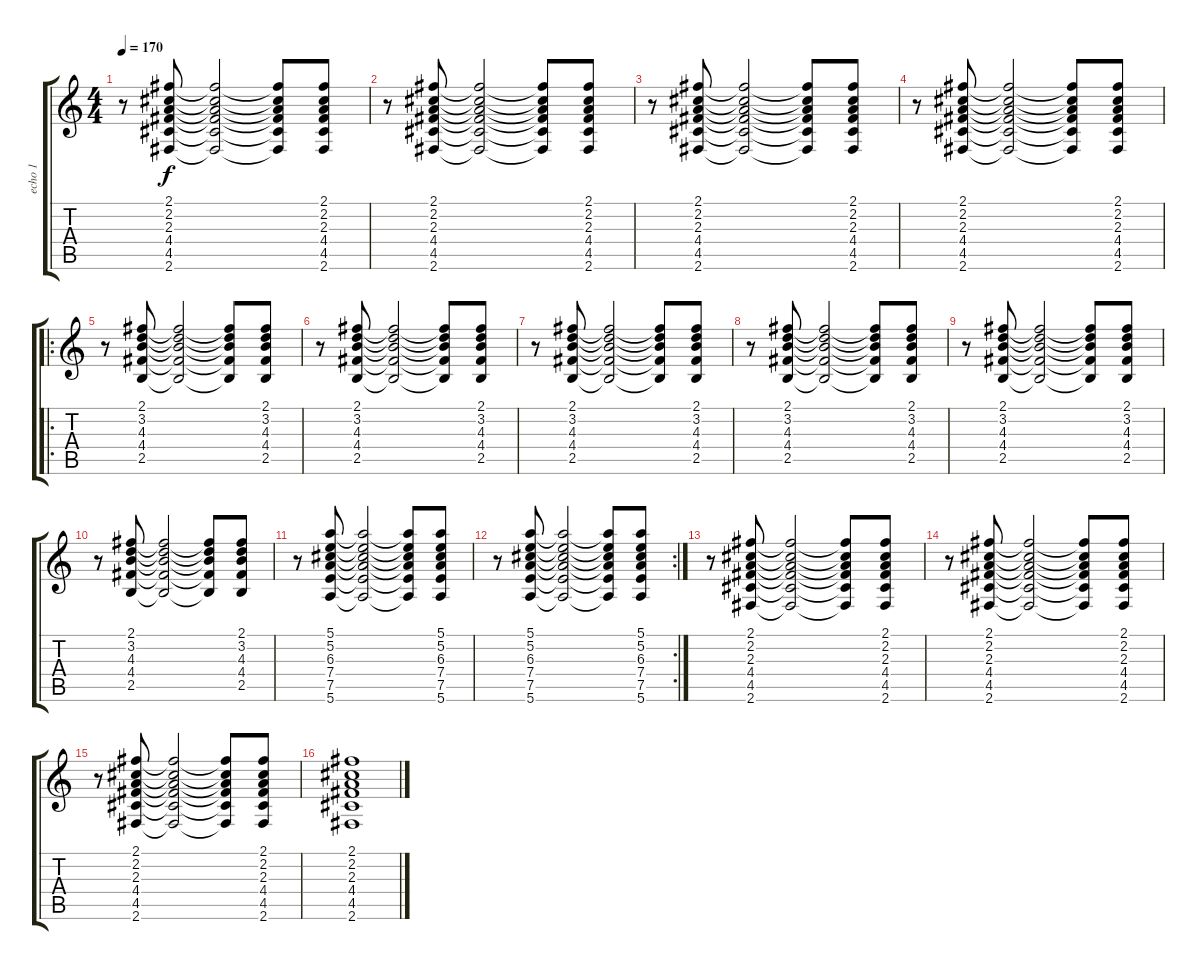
\track ("echo 1" "echo 1") {instrument acousticguitarnylon}
\staff {score tabs}
\tuning (E4 B3 G3 D3 A2 E2) {hide}
\ts (4 4)
\tempo 170
\clef g2
\ks c
r.8{dy f instrument acousticguitarnylon} (2.1 2.2 2.3 4.4 4.5 2.6).8 (2.1{t} 2.2{t} 2.3{t} 4.4{t} 4.5{t} 2.6{t}).2 (2.1{t} 2.2{t} 2.3{t} 4.4{t} 4.5{t} 2.6{t}).8 (2.1 2.2 2.3 4.4 4.5 2.6).8 |
r.8 (2.1 2.2 2.3 4.4 4.5 2.6).8 (2.1{t} 2.2{t} 2.3{t} 4.4{t} 4.5{t} 2.6{t}).2 (2.1{t} 2.2{t} 2.3{t} 4.4{t} 4.5{t} 2.6{t}).8 (2.1 2.2 2.3 4.4 4.5 2.6).8 |
r.8 (2.1 2.2 2.3 4.4 4.5 2.6).8 (2.1{t} 2.2{t} 2.3{t} 4.4{t} 4.5{t} 2.6{t}).2 (2.1{t} 2.2{t} 2.3{t} 4.4{t} 4.5{t} 2.6{t}).8 (2.1 2.2 2.3 4.4 4.5 2.6).8 |
r.8 (2.1 2.2 2.3 4.4 4.5 2.6).8 (2.1{t} 2.2{t} 2.3{t} 4.4{t} 4.5{t} 2.6{t}).2 (2.1{t} 2.2{t} 2.3{t} 4.4{t} 4.5{t} 2.6{t}).8 (2.1 2.2 2.3 4.4 4.5 2.6).8 |
\ro
r.8 (2.1 3.2 4.3 4.4 2.5).8 (2.1{t} 3.2{t} 4.3{t} 4.4{t} 2.5{t}).2 (2.1{t} 3.2{t} 4.3{t} 4.4{t} 2.5{t}).8 (2.1 3.2 4.3 4.4 2.5).8 |
r.8 (2.1 3.2 4.3 4.4 2.5).8 (2.1{t} 3.2{t} 4.3{t} 4.4{t} 2.5{t}).2 (2.1{t} 3.2{t} 4.3{t} 4.4{t} 2.5{t}).8 (2.1 3.2 4.3 4.4 2.5).8 |
r.8 (2.1 3.2 4.3 4.4 2.5).8 (2.1{t} 3.2{t} 4.3{t} 4.4{t} 2.5{t}).2 (2.1{t} 3.2{t} 4.3{t} 4.4{t} 2.5{t}).8 (2.1 3.2 4.3 4.4 2.5).8 |
r.8 (2.1 3.2 4.3 4.4 2.5).8 (2.1{t} 3.2{t} 4.3{t} 4.4{t} 2.5{t}).2 (2.1{t} 3.2{t} 4.3{t} 4.4{t} 2.5{t}).8 (2.1 3.2 4.3 4.4 2.5).8 |
r.8 (2.1 3.2 4.3 4.4 2.5).8 (2.1{t} 3.2{t} 4.3{t} 4.4{t} 2.5{t}).2 (2.1{t} 3.2{t} 4.3{t} 4.4{t} 2.5{t}).8 (2.1 3.2 4.3 4.4 2.5).8 |
r.8 (2.1 3.2 4.3 4.4 2.5).8 (2.1{t} 3.2{t} 4.3{t} 4.4{t} 2.5{t}).2 (2.1{t} 3.2{t} 4.3{t} 4.4{t} 2.5{t}).8 (2.1 3.2 4.3 4.4 2.5).8 |
r.8 (5.1 5.2 6.3 7.4 7.5 5.6).8 (5.1{t} 5.2{t} 6.3{t} 7.4{t} 7.5{t} 5.6{t}).2 (5.1{t} 5.2{t} 6.3{t} 7.4{t} 7.5{t} 5.6{t}).8 (5.1 5.2 6.3 7.4 7.5 5.6).8 |
\rc 2
r.8 (5.1 5.2 6.3 7.4 7.5 5.6).8 (5.1{t} 5.2{t} 6.3{t} 7.4{t} 7.5{t} 5.6{t}).2 (5.1{t} 5.2{t} 6.3{t} 7.4{t} 7.5{t} 5.6{t}).8 (5.1 5.2 6.3 7.4 7.5 5.6).8 |
r.8 (2.1 2.2 2.3 4.4 4.5 2.6).8 (2.1{t} 2.2{t} 2.3{t} 4.4{t} 4.5{t} 2.6{t}).2 (2.1{t} 2.2{t} 2.3{t} 4.4{t} 4.5{t} 2.6{t}).8 (2.1 2.2 2.3 4.4 4.5 2.6).8 |
r.8 (2.1 2.2 2.3 4.4 4.5 2.6).8 (2.1{t} 2.2{t} 2.3{t} 4.4{t} 4.5{t} 2.6{t}).2 (2.1{t} 2.2{t} 2.3{t} 4.4{t} 4.5{t} 2.6{t}).8 (2.1 2.2 2.3 4.4 4.5 2.6).8 |
r.8 (2.1 2.2 2.3 4.4 4.5 2.6).8 (2.1{t} 2.2{t} 2.3{t} 4.4{t} 4.5{t} 2.6{t}).2 (2.1{t} 2.2{t} 2.3{t} 4.4{t} 4.5{t} 2.6{t}).8 (2.1 2.2 2.3 4.4 4.5 2.6).8 |
(2.1 2.2 2.3 4.4 4.5 2.6).1
